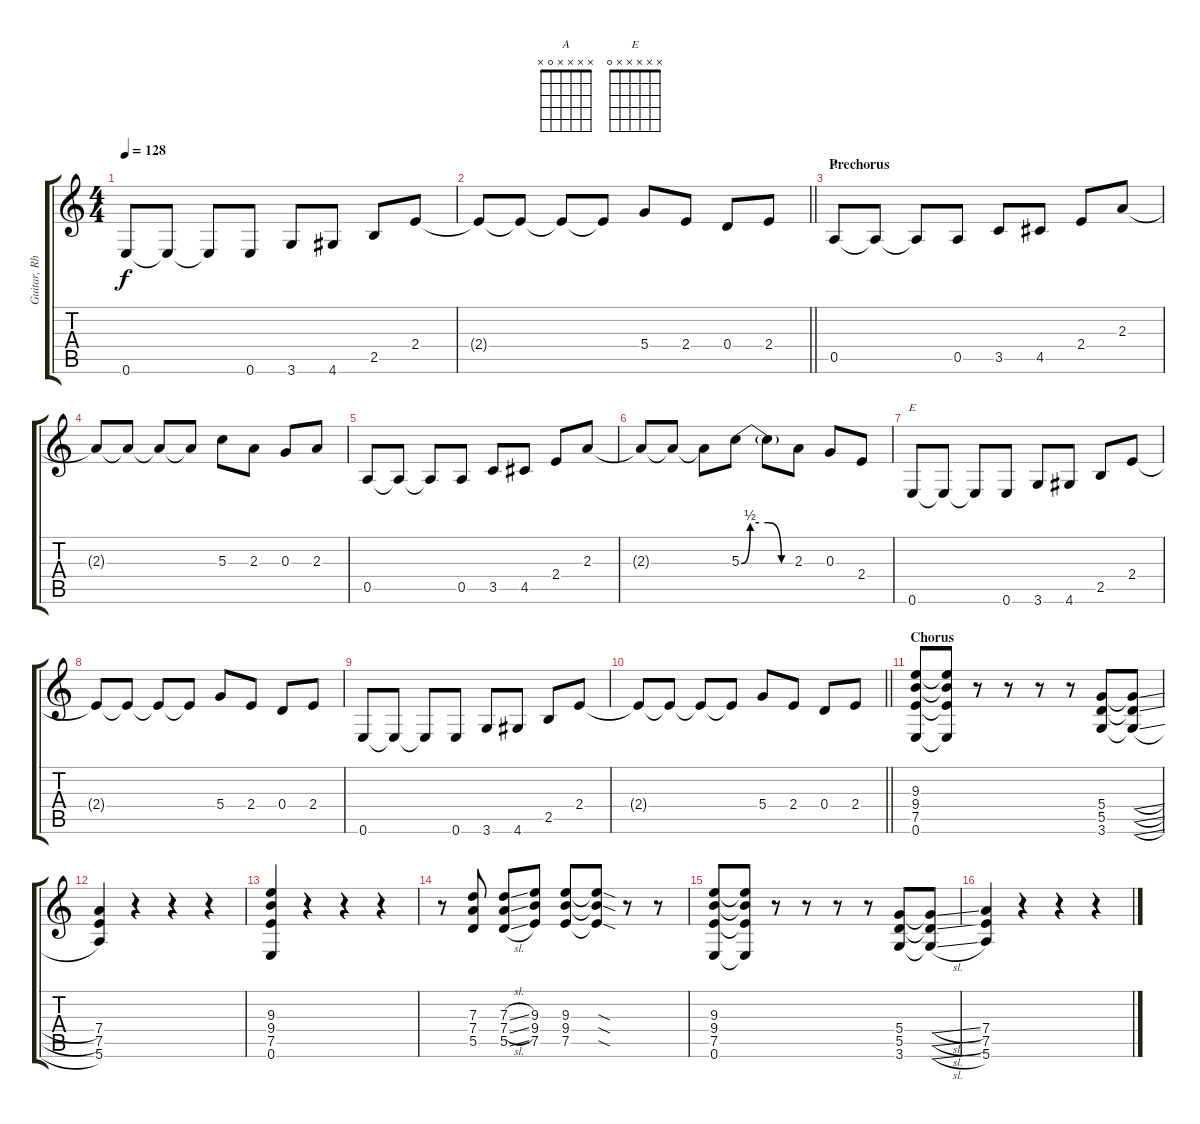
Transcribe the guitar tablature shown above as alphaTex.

\track ("Guitar, Rhythm" "Guitar, Rh") {instrument distortionguitar}
\staff {score tabs}
\tuning (E4 B3 G3 D3 A2 E2) {hide}
\chord ("A" x x x x 0 x)
\chord ("E" x x x x x 0)
\ts (4 4)
\tempo 128
\clef g2
\ks c
0.6.8{dy f} 0.6{t}.8 0.6{t}.8 0.6.8 3.6.8 4.6.8 2.5.8 2.4.8 |
\barLineRight lightlight
2.4{t}.8 2.4{t}.8 2.4{t}.8 2.4{t}.8 5.4.8 2.4.8 0.4.8 2.4.8 |
\section ("" "Prechorus")
0.5.8{ch "A"} 0.5{t}.8 0.5{t}.8 0.5.8 3.5.8 4.5.8 2.4.8 2.3.8 |
2.3{t}.8 2.3{t}.8 2.3{t}.8 2.3{t}.8 5.3.8 2.3.8 0.3.8 2.3.8 |
0.5.8 0.5{t}.8 0.5{t}.8 0.5.8 3.5.8 4.5.8 2.4.8 2.3.8 |
2.3{t}.8 2.3{t}.8 2.3{t}.8 5.3{be (custom 0 0 10 2 20 2 30 2 45 0 60 0)}.8 5.3{t}.8 2.3.8 0.3.8 2.4.8 |
0.6.8{ch "E"} 0.6{t}.8 0.6{t}.8 0.6.8 3.6.8 4.6.8 2.5.8 2.4.8 |
2.4{t}.8 2.4{t}.8 2.4{t}.8 2.4{t}.8 5.4.8 2.4.8 0.4.8 2.4.8 |
0.6.8 0.6{t}.8 0.6{t}.8 0.6.8 3.6.8 4.6.8 2.5.8 2.4.8 |
\barLineRight lightlight
2.4{t}.8 2.4{t}.8 2.4{t}.8 2.4{t}.8 5.4.8 2.4.8 0.4.8 2.4.8 |
\section ("" "Chorus")
(9.3 9.4 7.5 0.6).8 (9.3{t} 9.4{t} 7.5{t} 0.6{t}).8 r.8 r.8 r.8 r.8 (5.4 5.5 3.6).8 (5.4{sl t} 5.5{sl t} 3.6{sl t}).8 |
(7.4 7.5 5.6).4 r.4 r.4 r.4 |
(9.3 9.4 7.5 0.6).4 r.4 r.4 r.4 |
r.8 (7.3 7.4 5.5).8 (7.3{sl} 7.4{sl} 5.5{sl}).8 (9.3 9.4 7.5).8 (9.3 9.4 7.5).8 (9.3{sod t} 9.4{sod t} 7.5{sod t}).8 r.8 r.8 |
(9.3 9.4 7.5 0.6).8 (9.3{t} 9.4{t} 7.5{t} 0.6{t}).8 r.8 r.8 r.8 r.8 (5.4 5.5 3.6).8 (5.4{sl t} 5.5{sl t} 3.6{sl t}).8 |
(7.4 7.5 5.6).4 r.4 r.4 r.4
